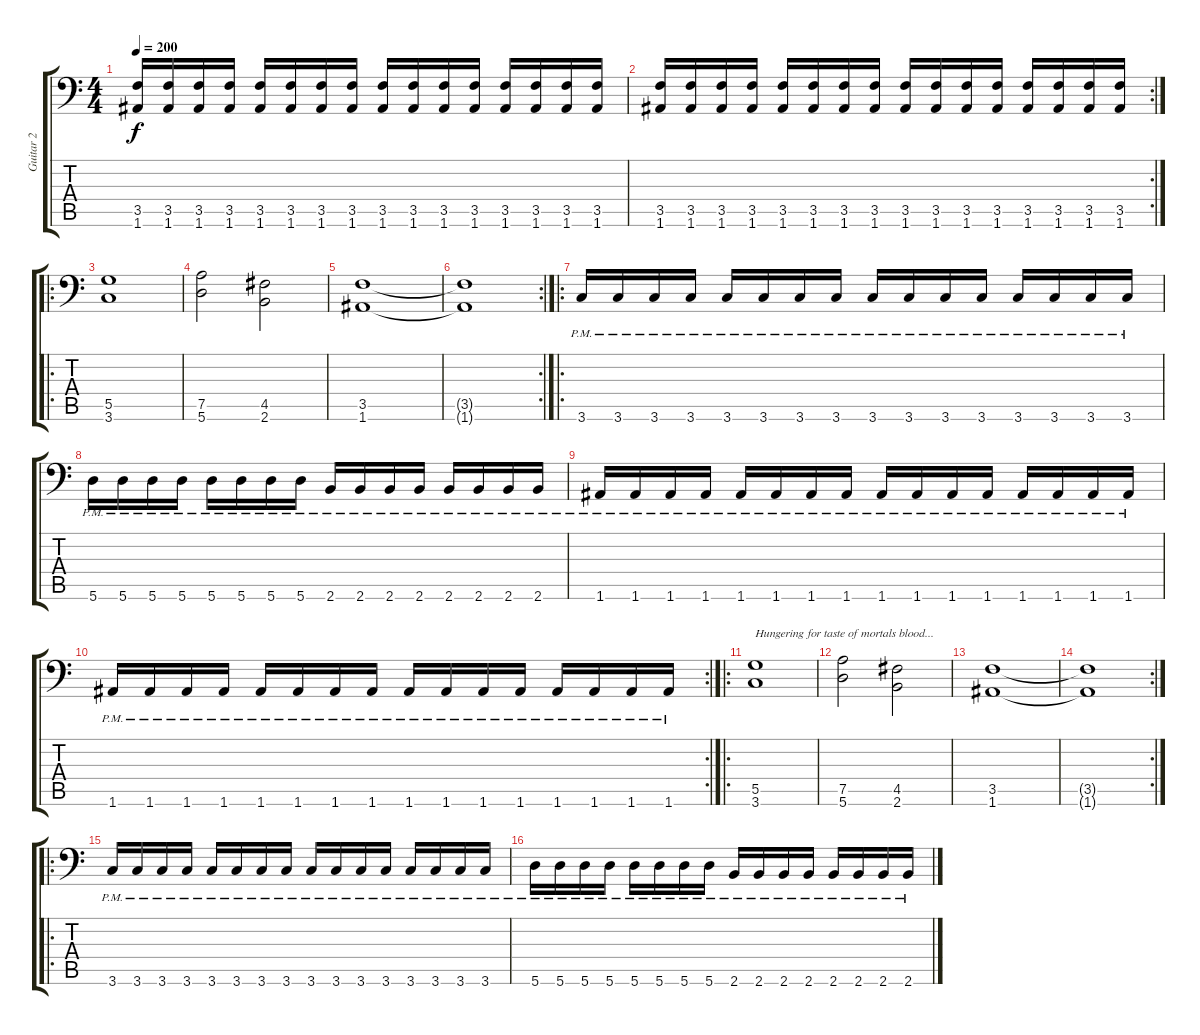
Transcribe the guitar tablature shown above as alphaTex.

\track ("Guitar 2" "Guitar 2") {instrument distortionguitar}
\staff {score tabs}
\tuning (A3 E3 C3 G2 D2 A1) {hide}
\ts (4 4)
\tempo 200
\clef f4
\ks c
(3.5 1.6).16{dy f} (3.5 1.6).16 (3.5 1.6).16 (3.5 1.6).16 (3.5 1.6).16 (3.5 1.6).16 (3.5 1.6).16 (3.5 1.6).16 (3.5 1.6).16 (3.5 1.6).16 (3.5 1.6).16 (3.5 1.6).16 (3.5 1.6).16 (3.5 1.6).16 (3.5 1.6).16 (3.5 1.6).16 |
\rc 2
(3.5 1.6).16 (3.5 1.6).16 (3.5 1.6).16 (3.5 1.6).16 (3.5 1.6).16 (3.5 1.6).16 (3.5 1.6).16 (3.5 1.6).16 (3.5 1.6).16 (3.5 1.6).16 (3.5 1.6).16 (3.5 1.6).16 (3.5 1.6).16 (3.5 1.6).16 (3.5 1.6).16 (3.5 1.6).16 |
\ro
(5.5 3.6).1 |
(7.5 5.6).2 (4.5 2.6).2 |
(3.5 1.6).1 |
\rc 2
(3.5{t} 1.6{t}).1 |
\ro
3.6{pm}.16 3.6{pm}.16 3.6{pm}.16 3.6{pm}.16 3.6{pm}.16 3.6{pm}.16 3.6{pm}.16 3.6{pm}.16 3.6{pm}.16 3.6{pm}.16 3.6{pm}.16 3.6{pm}.16 3.6{pm}.16 3.6{pm}.16 3.6{pm}.16 3.6{pm}.16 |
5.6{pm}.16 5.6{pm}.16 5.6{pm}.16 5.6{pm}.16 5.6{pm}.16 5.6{pm}.16 5.6{pm}.16 5.6{pm}.16 2.6{pm}.16 2.6{pm}.16 2.6{pm}.16 2.6{pm}.16 2.6{pm}.16 2.6{pm}.16 2.6{pm}.16 2.6{pm}.16 |
1.6{pm}.16 1.6{pm}.16 1.6{pm}.16 1.6{pm}.16 1.6{pm}.16 1.6{pm}.16 1.6{pm}.16 1.6{pm}.16 1.6{pm}.16 1.6{pm}.16 1.6{pm}.16 1.6{pm}.16 1.6{pm}.16 1.6{pm}.16 1.6{pm}.16 1.6{pm}.16 |
\rc 2
1.6{pm}.16 1.6{pm}.16 1.6{pm}.16 1.6{pm}.16 1.6{pm}.16 1.6{pm}.16 1.6{pm}.16 1.6{pm}.16 1.6{pm}.16 1.6{pm}.16 1.6{pm}.16 1.6{pm}.16 1.6{pm}.16 1.6{pm}.16 1.6{pm}.16 1.6{pm}.16 |
\ro
(5.5 3.6).1{txt "Hungering for taste of mortals blood..."} |
(7.5 5.6).2 (4.5 2.6).2 |
(3.5 1.6).1 |
\rc 2
(3.5{t} 1.6{t}).1 |
\ro
3.6{pm}.16 3.6{pm}.16 3.6{pm}.16 3.6{pm}.16 3.6{pm}.16 3.6{pm}.16 3.6{pm}.16 3.6{pm}.16 3.6{pm}.16 3.6{pm}.16 3.6{pm}.16 3.6{pm}.16 3.6{pm}.16 3.6{pm}.16 3.6{pm}.16 3.6{pm}.16 |
5.6{pm}.16 5.6{pm}.16 5.6{pm}.16 5.6{pm}.16 5.6{pm}.16 5.6{pm}.16 5.6{pm}.16 5.6{pm}.16 2.6{pm}.16 2.6{pm}.16 2.6{pm}.16 2.6{pm}.16 2.6{pm}.16 2.6{pm}.16 2.6{pm}.16 2.6{pm}.16
